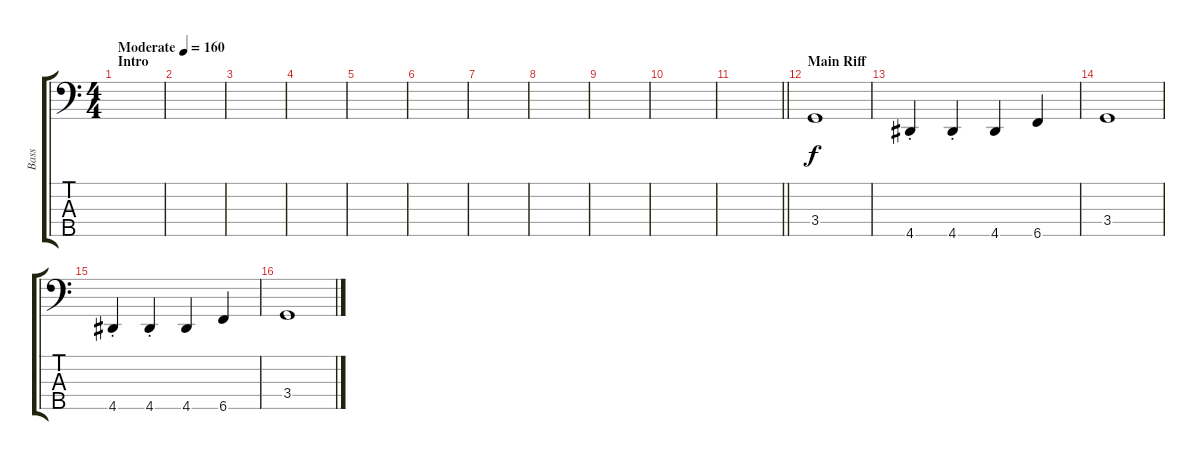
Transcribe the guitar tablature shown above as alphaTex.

\track ("Bass" "Bass") {instrument electricbassfinger}
\staff {score tabs}
\tuning (G2 D2 A1 E1 B0) {hide}
\ts (4 4)
\section ("" "Intro")
\tempo (160 "Moderate")
\clef f4
\ks c
|
|
|
|
|
|
|
|
|
|
\barLineRight lightlight
|
\section ("" "Main Riff")
3.4.1 |
4.5{st}.4 4.5{st}.4 4.5.4 6.5.4 |
3.4.1 |
4.5{st}.4 4.5{st}.4 4.5.4 6.5.4 |
3.4.1
